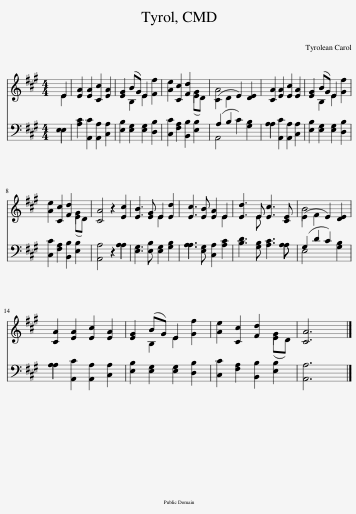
X:1
%%score ( 1 2 ) ( 3 4 )
L:1/8
M:4/4
I:linebreak $
K:A
V:1 treble
V:2 treble
V:3 bass
V:4 bass
V:1
 E2 | [EA]2 [EA]2 [Cc]2 [EA]2 | [EG]2 (BG) E2 [Ff]2 | [Ae]2 [Cc]2 [Fd]2 (ED) | (C2 D2 E2) [DE]2 | %5
 [CA]2 [EA]2 [Ec]2 [EA]2 | [EG]2 (BG) E2 [Gf]2 |$ [Ae]2 [Cc]2 [Fd]2 (ED) | [CA]4 z2 [Ec]2 | [EB]3 [EG] E2 [Ed]2 | %10
 [Ec]3 [EB] [EA]2 E2 | [Ed]3 E [Ec]3 [CE] | (E2 F2 E2) [DE]2 |$ [CA]2 [EA]2 [Ec]2 [EA]2 | [EG]2 (BG) E2 [Gf]2 | %15
 [Ae]2 [Cc]2 [Fd]2 (ED) | [CA]6 |] %17
V:2
 E2 | x8 | x2 B,2 E2 x2 | x6 G2 | A4 x4 | %5
 x8 | x2 B,2 E2 x2 |$ x6 G2 | x8 | x4 E2 x2 | %10
 x6 E2 | x3 E x4 | B4 x4 |$ x8 | x2 B,2 E2 x2 | %15
 x6 G2 | x6 |] %17
V:3
 E,2 | [A,C]2 [A,,C]2 [A,,A,]2 [C,A,]2 | [E,B,]2 [E,G,]2 [E,G,]2 [D,B,]2 | [C,C]2 [F,A,]2 [B,,B,]2 [E,B,]2 | (A,2 B,2 C2) [G,B,]2 | %5
 A,2 [A,,C]2 [A,,A,]2 [C,A,]2 | [E,B,]2 [E,G,]2 [E,G,]2 [D,B,]2 |$ [C,C]2 [F,A,]2 [B,,B,]2 [E,B,]2 | [A,,A,]4 z2 A,2 | [E,G,]3 [E,B,] [E,G,]2 [G,B,]2 | %10
 A,3 [E,G,] [C,A,]2 [A,C]2 | [B,D]3 [G,B,] [A,C]3 A, | (G,2 D2 C2) [G,B,]2 |$ A,2 [A,,C]2 [A,,A,]2 [C,A,]2 | [E,B,]2 [E,G,]2 [E,G,]2 [D,B,]2 | %15
 [C,C]2 [F,A,]2 [B,,B,]2 [E,B,]2 | [A,,A,]6 |] %17
V:4
 E,2 | x8 | x8 | x8 | A,,4 x4 | %5
 A,2 x6 | x8 |$ x8 | x6 A,2 | x8 | %10
 A,3 x5 | x7 A, | E,4 x4 |$ A,2 x6 | x8 | %15
 x8 | x6 |] %17
